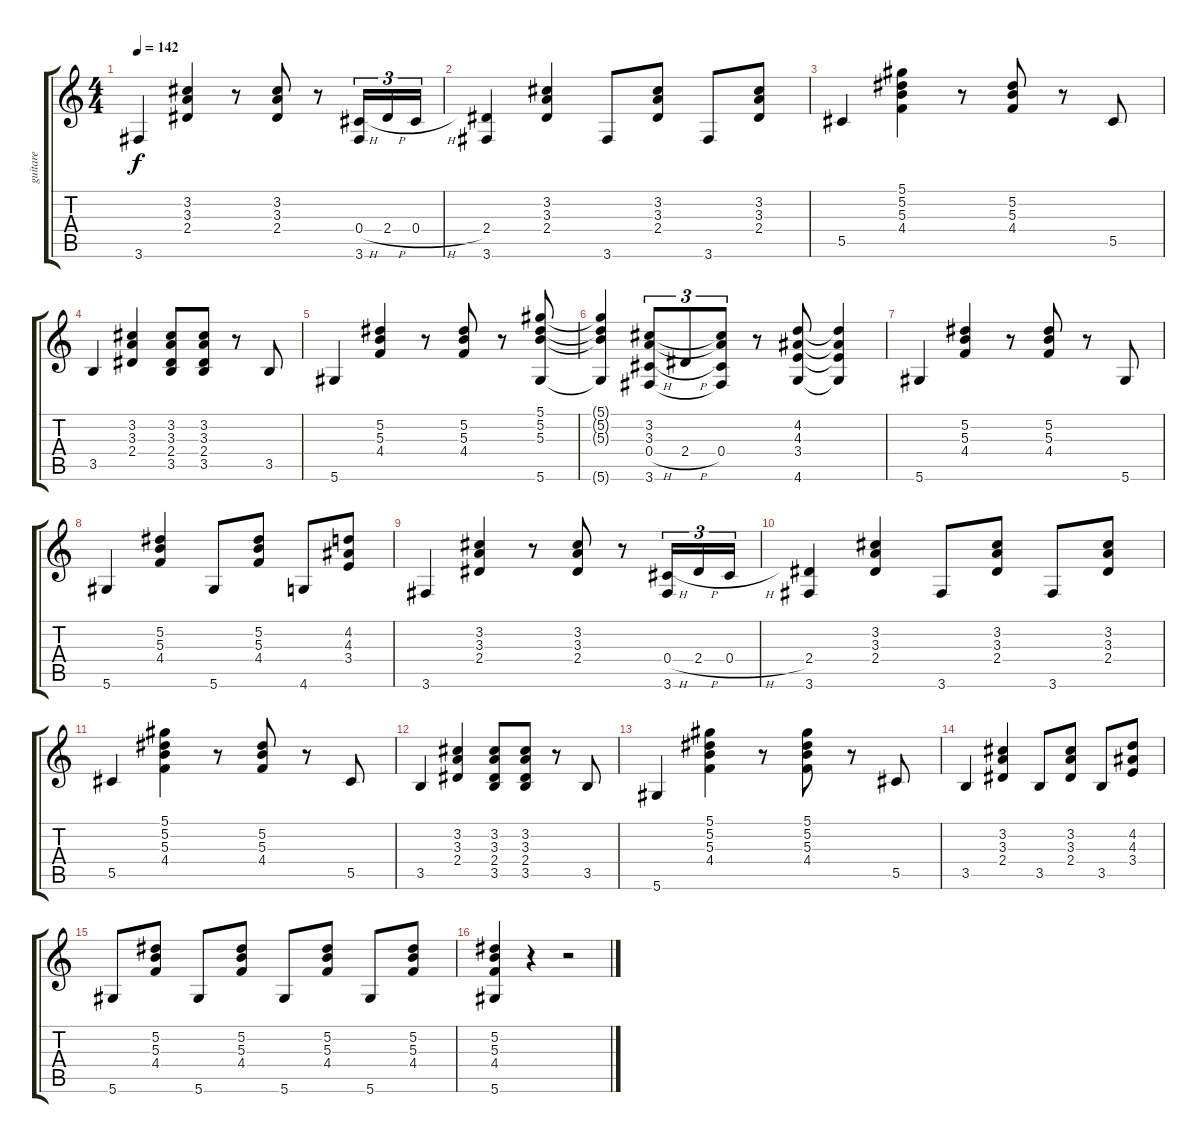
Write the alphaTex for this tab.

\track ("guitare" "guitare") {instrument acousticguitarnylon}
\staff {score tabs}
\tuning (Eb4 Bb3 Gb3 Db3 Ab2 Eb2) {hide}
\ts (4 4)
\tempo 142
\clef g2
\ks c
3.6.4{dy f} (3.2 3.3 2.4).4 r.8 (3.2 3.3 2.4).8 r.8 (0.4{h} 3.6).16{tu (3 2)} 2.4{h}.16{tu (3 2)} 0.4{h}.16{tu (3 2)} |
(2.4 3.6).4 (3.2 3.3 2.4).4 3.6.8 (3.2 3.3 2.4).8 3.6.8 (3.2 3.3 2.4).8 |
5.5.4 (5.1 5.2 5.3 4.4).4 r.8 (5.2 5.3 4.4).8 r.8 5.5.8 |
3.5.4 (3.2 3.3 2.4).4 (3.2 3.3 2.4 3.5).8 (3.2 3.3 2.4 3.5).8 r.8 3.5.8 |
5.6.4 (5.2 5.3 4.4).4 r.8 (5.2 5.3 4.4).8 r.8 (5.1 5.2 5.3 5.6).8 |
(5.1{t} 5.2{t} 5.3{t} 5.6{t}).4 (3.2 3.3 0.4{h} 3.6).8{tu (3 2)} 2.4{h}.8{tu (3 2)} (3.2{t} 3.3{t} 0.4 3.6{t}).8{tu (3 2)} r.8 (4.2 4.3 3.4 4.6).8 (4.2{t} 4.3{t} 3.4{t} 4.6{t}).4 |
5.6.4 (5.2 5.3 4.4).4 r.8 (5.2 5.3 4.4).8 r.8 5.6.8 |
5.6.4 (5.2 5.3 4.4).4 5.6.8 (5.2 5.3 4.4).8 4.6.8 (4.2 4.3 3.4).8 |
3.6.4 (3.2 3.3 2.4).4 r.8 (3.2 3.3 2.4).8 r.8 (0.4{h} 3.6).16{tu (3 2)} 2.4{h}.16{tu (3 2)} 0.4{h}.16{tu (3 2)} |
(2.4 3.6).4 (3.2 3.3 2.4).4 3.6.8 (3.2 3.3 2.4).8 3.6.8 (3.2 3.3 2.4).8 |
5.5.4 (5.1 5.2 5.3 4.4).4 r.8 (5.2 5.3 4.4).8 r.8 5.5.8 |
3.5.4 (3.2 3.3 2.4).4 (3.2 3.3 2.4 3.5).8 (3.2 3.3 2.4 3.5).8 r.8 3.5.8 |
5.6.4 (5.1 5.2 5.3 4.4).4 r.8 (5.1 5.2 5.3 4.4).8 r.8 5.5.8 |
3.5.4 (3.2 3.3 2.4).4 3.5.8 (3.2 3.3 2.4).8 3.5.8 (4.2 4.3 3.4).8 |
5.6.8 (5.2 5.3 4.4).8 5.6.8 (5.2 5.3 4.4).8 5.6.8 (5.2 5.3 4.4).8 5.6.8 (5.2 5.3 4.4).8 |
(5.2 5.3 4.4 5.6).4 r.4 r.2
